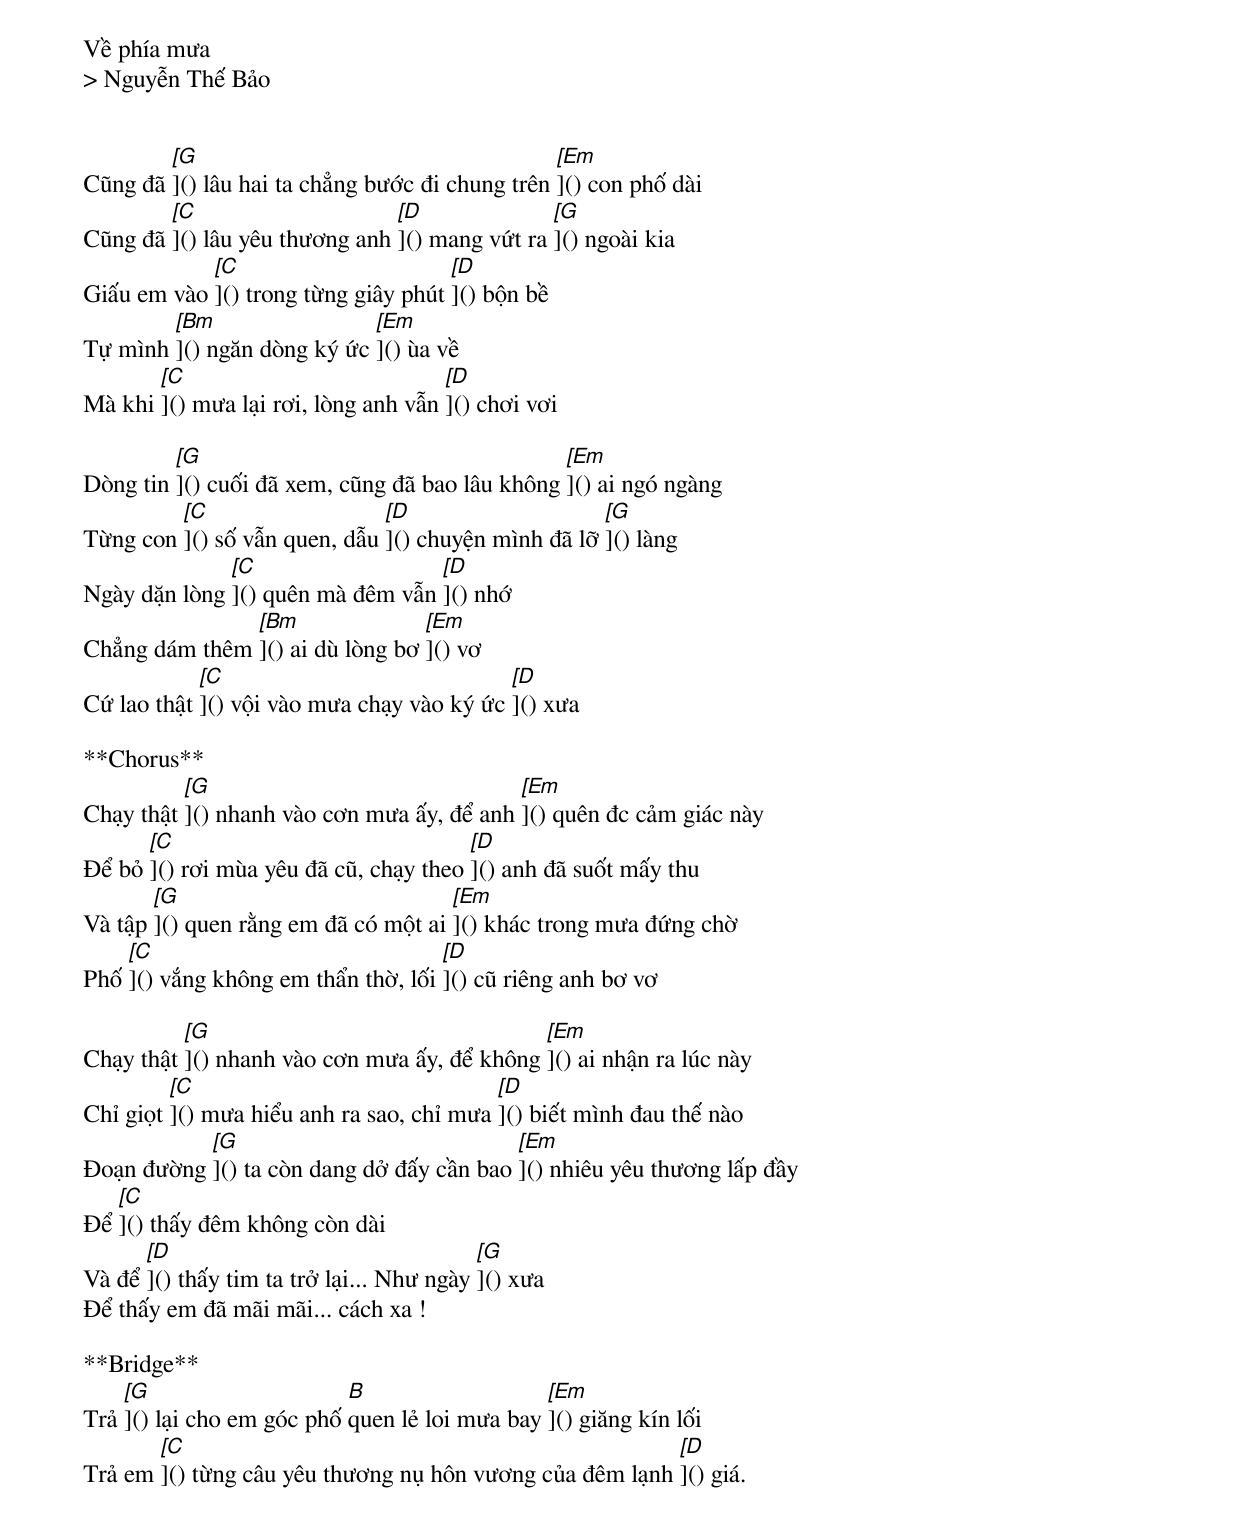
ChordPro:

Về phía mưa
> Nguyễn Thế Bảo


Cũng đã [[G]]() lâu hai ta chẳng bước đi chung trên [[Em]]() con phố dài
Cũng đã [[C]]() lâu yêu thương anh [[D]]() mang vứt ra [[G]]() ngoài kia
Giấu em vào [[C]]() trong từng giây phút [[D]]() bộn bề
Tự mình [[Bm]]() ngăn dòng ký ức [[Em]]() ùa về
Mà khi [[C]]() mưa lại rơi, lòng anh vẫn [[D]]() chơi vơi

Dòng tin [[G]]() cuối đã xem, cũng đã bao lâu không [[Em]]() ai ngó ngàng
Từng con [[C]]() số vẫn quen, dẫu [[D]]() chuyện mình đã lỡ [[G]]() làng
Ngày dặn lòng [[C]]() quên mà đêm vẫn [[D]]() nhớ
Chẳng dám thêm [[Bm]]() ai dù lòng bơ [[Em]]() vơ
Cứ lao thật [[C]]() vội vào mưa chạy vào ký ức [[D]]() xưa

**Chorus**
Chạy thật [[G]]() nhanh vào cơn mưa ấy, để anh [[Em]]() quên đc cảm giác này
Để bỏ [[C]]() rơi mùa yêu đã cũ, chạy theo [[D]]() anh đã suốt mấy thu
Và tập [[G]]() quen rằng em đã có một ai [[Em]]() khác trong mưa đứng chờ
Phố [[C]]() vắng không em thẩn thờ, lối [[D]]() cũ riêng anh bơ vơ

Chạy thật [[G]]() nhanh vào cơn mưa ấy, để không [[Em]]() ai nhận ra lúc này
Chỉ giọt [[C]]() mưa hiểu anh ra sao, chỉ mưa [[D]]() biết mình đau thế nào
Đoạn đường [[G]]() ta còn dang dở đấy cần bao [[Em]]() nhiêu yêu thương lấp đầy
Để [[C]]() thấy đêm không còn dài
Và để [[D]]() thấy tim ta trở lại... Như ngày [[G]]() xưa
Để thấy em đã mãi mãi... cách xa !

**Bridge**
Trả [[G]]() lại cho em góc phố [B]quen lẻ loi mưa bay [[Em]]() giăng kín lối
Trả em [[C]]() từng câu yêu thương nụ hôn vương của đêm lạnh [[D]]() giá.
